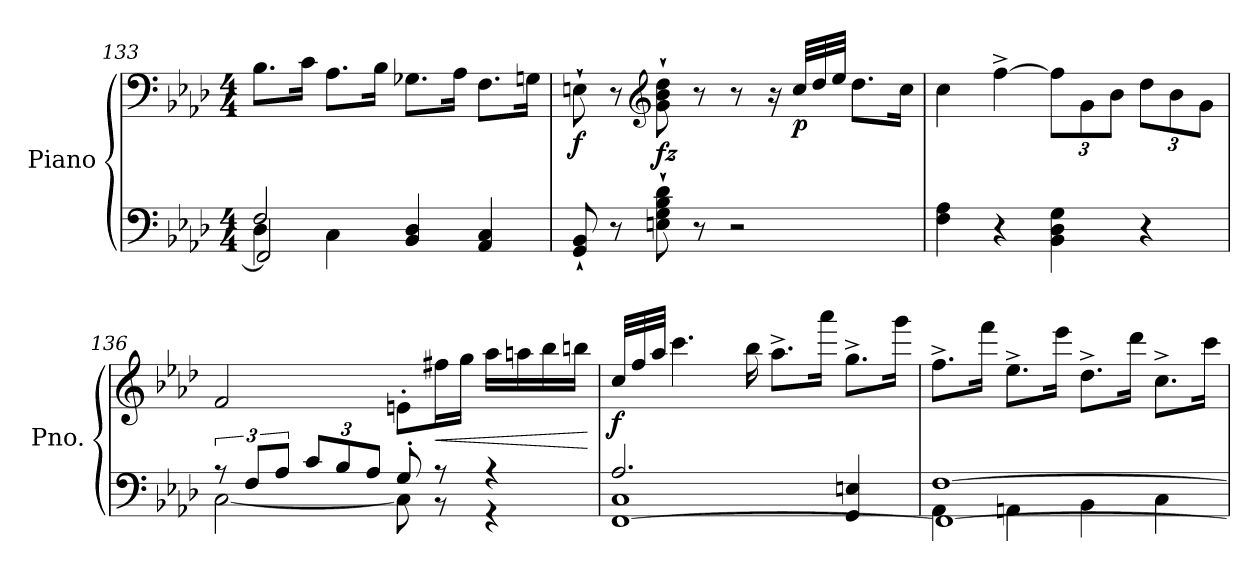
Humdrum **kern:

**kern	**kern	**dynam
*part1	*part1	*part1
*staff2	*staff1	*staff1/2
*I"Piano	*	*
*I'Pno.	*	*
*clefF4	*clefF4	*
*k[b-e-a-d-]	*k[b-e-a-d-]	*
*M4/4	*M4/4	*
=133	=133	=133
*^	*	*
*	*^	*	*
2F/	4D-\	2FF/]	8.B-\L	.
.	.	.	16c\Jk	.
.	4C\	.	8.A-\L	.
.	.	.	16B-\Jk	.
4BB-/ 4D-/	2ryy	2ryy	8.G-X\L	.
.	.	.	16A-\Jk	.
4AA-/ 4C/	.	.	8.F\L	.
.	.	.	16Gn\Jk	.
*v	*v	*v	*	*
!!LO:LB:g=z
=134	=134	=134
!	!	!LO:DY:b
8GG/` 8BB-/`	8En`\	f
8r	8r	.
*	*clefG2	*
!	!	!LO:DY:b
8En\` 8G\` 8B-\` 8d-\`	8g\` 8b-\` 8dd-\`	fz
8r	8r	.
2r	8r	.
.	16r	.
*	*Xtuplet	*
!	!	!LO:DY:b
.	48cc/LLL	p
.	48dd-/	.
.	48ee-/JJJ	.
.	8.dd-\L	.
.	16cc\Jk	.
=135	=135	=135
4F\ 4A-\	4cc\	.
4r	[4ff^\	.
*	*tuplet	*
*	*Xbrackettup	*
4BB-\ 4D-\ 4G\	12ff\L]	.
.	12g\	.
.	12b-\J	.
4r	12dd-\L	.
.	12b-\	.
.	12g\J	.
=136	=136	=136
*^	*	*
12r	[2C\	2f/	.
12F/L	.	.	.
12A-/J	.	.	.
*Xbrackettup	*	*	*
12c/L	.	.	.
12B-/	.	.	.
12A-/J	.	.	.
8G'/	8C\]	8en'\L	.
!	!	!	!LO:HP:b
8r	8r	16ff#X\L	<
.	.	16gg\JJ	.
4r	4r	16aa-\LL	.
.	.	16aan\	.
.	.	16bb-\	.
.	.	16bbn\JJ	.
*v	*v	*	*
.	.	[
=137	=137	=137
*^	*	*
*	*^	*	*
*	*	*	*Xtuplet	*
!	!	!	!	!LO:DY:b
2.A-/	1C	[1FF	48cc/LLL	f
.	.	.	48ff/	.
.	.	.	48aa-/JJJ	.
.	.	.	4.ccc\	.
.	.	.	16bb-\	.
.	.	.	8.aa-^\L	.
.	.	.	16aaa-\Jk	.
4GG/ 4En/	.	.	8.gg^\L	.
.	.	.	16ggg\Jk	.
!!LO:PB:g=z
=138	=138	=138	=138	=138
[1F	4AA-\	1FF_	8.ff^\L	.
.	.	.	16fff\Jk	.
.	4AAn\	.	8.ee-^\L	.
.	.	.	16eee-\Jk	.
.	4BB-\	.	8.dd-^\L	.
.	.	.	16ddd-\Jk	.
.	4C\	.	8.cc^\L	.
.	.	.	16ccc\Jk	.
*v	*v	*v	*	*
=	=	=
*-	*-	*-
